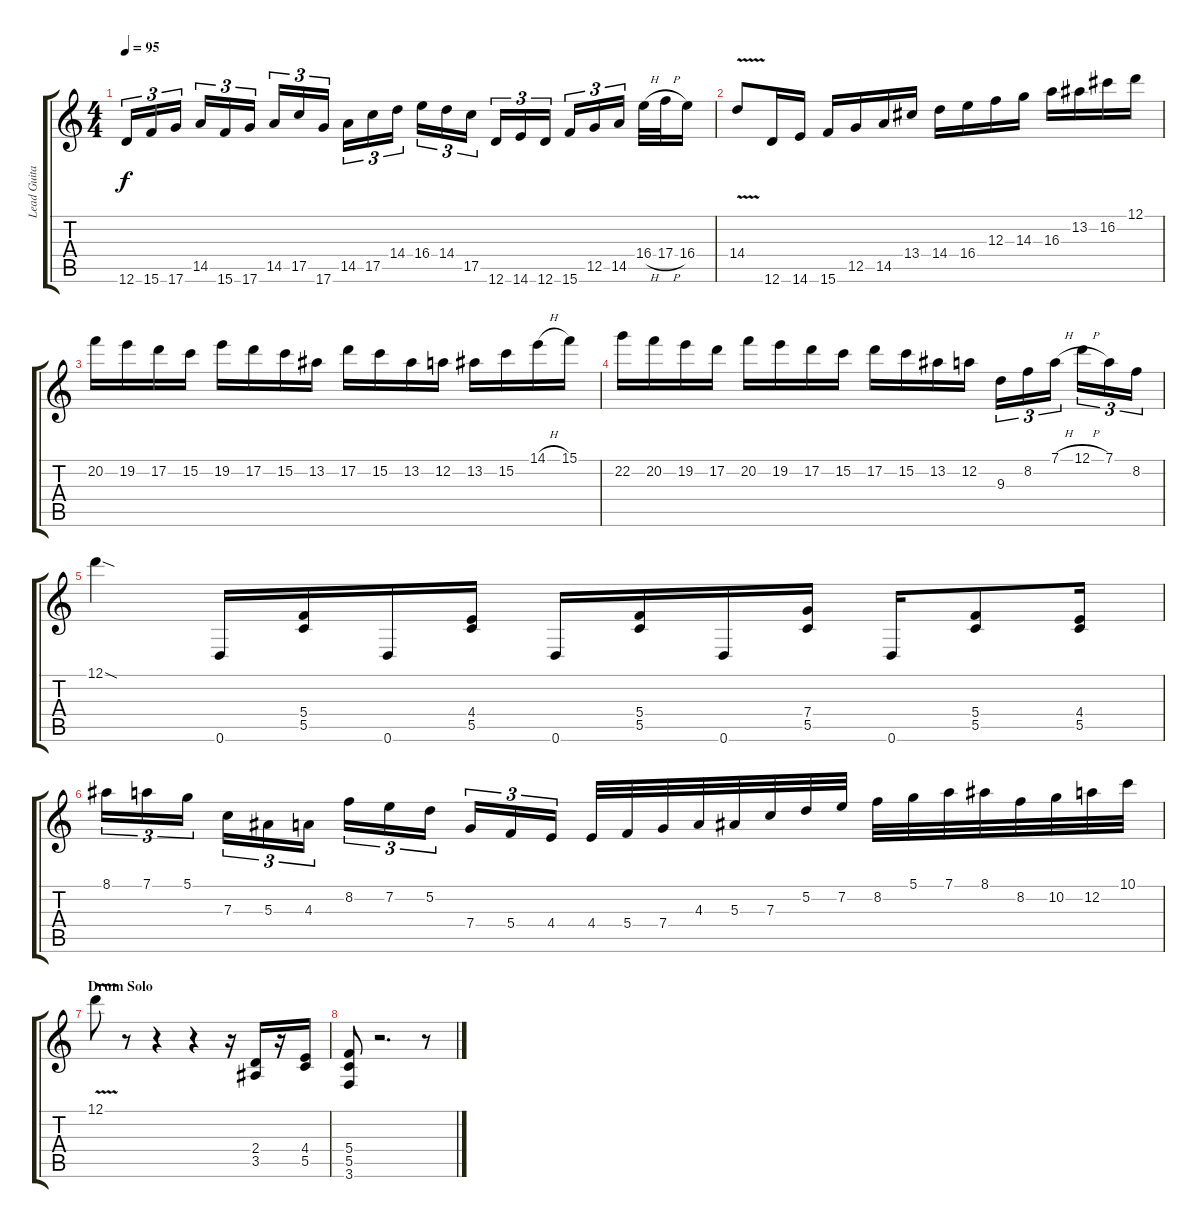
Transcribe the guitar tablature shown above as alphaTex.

\track ("Lead Guitar" "Lead Guita") {instrument distortionguitar}
\staff {score tabs}
\tuning (D4 A3 F3 C3 G2 D2) {hide}
\ts (4 4)
\tempo 95
\clef g2
\ks c
12.6.16{tu (3 2) dy f} 15.6.16{tu (3 2)} 17.6.16{tu (3 2)} 14.5.16{tu (3 2)} 15.6.16{tu (3 2)} 17.6.16{tu (3 2)} 14.5.16{tu (3 2)} 17.5.16{tu (3 2)} 17.6.16{tu (3 2)} 14.5.16{tu (3 2)} 17.5.16{tu (3 2)} 14.4.16{tu (3 2)} 16.4.16{tu (3 2)} 14.4.16{tu (3 2)} 17.5.16{tu (3 2)} 12.6.16{tu (3 2)} 14.6.16{tu (3 2)} 12.6.16{tu (3 2)} 15.6.16{tu (3 2)} 12.5.16{tu (3 2)} 14.5.16{tu (3 2)} 16.4{h}.32 17.4{h}.32 16.4.16 |
14.4{v}.8 12.6.16 14.6.16 15.6.16 12.5.16 14.5.16 13.4.16 14.4.16 16.4.16 12.3.16 14.3.16 16.3.16 13.2.16 16.2.16 12.1.16 |
20.2.16 19.2.16 17.2.16 15.2.16 19.2.16 17.2.16 15.2.16 13.2.16 17.2.16 15.2.16 13.2.16 12.2.16 13.2.16 15.2.16 14.1{h}.16 15.1.16 |
22.2.16 20.2.16 19.2.16 17.2.16 20.2.16 19.2.16 17.2.16 15.2.16 17.2.16 15.2.16 13.2.16 12.2.16 9.3.16{tu (3 2)} 8.2.16{tu (3 2)} 7.1{h}.16{tu (3 2)} 12.1{h}.16{tu (3 2)} 7.1.16{tu (3 2)} 8.2.16{tu (3 2)} |
12.1{sod}.4 0.6.16 (5.4 5.5).16 0.6.16 (4.4 5.5).16 0.6.16 (5.4 5.5).16 0.6.16 (7.4 5.5).16 0.6.16 (5.4 5.5).8 (4.4 5.5).16 |
8.1.16{tu (3 2) volume 11} 7.1.16{tu (3 2)} 5.1.16{tu (3 2)} 7.3.16{tu (3 2)} 5.3.16{tu (3 2)} 4.3.16{tu (3 2)} 8.2.16{tu (3 2)} 7.2.16{tu (3 2)} 5.2.16{tu (3 2)} 7.4.16{tu (3 2)} 5.4.16{tu (3 2)} 4.4.16{tu (3 2)} 4.4.32 5.4.32 7.4.32 4.3.32 5.3.32 7.3.32 5.2.32 7.2.32 8.2.32 5.1.32 7.1.32 8.1.32 8.2.32 10.2.32 12.2.32 10.1.32 |
\section ("" "Drum Solo")
12.1{v}.8 r.8 r.4 r.4 r.16 (2.4 3.5).16 r.16 (4.4 5.5).16 |
(5.4 5.5 3.6).8 r.2{d} r.8
